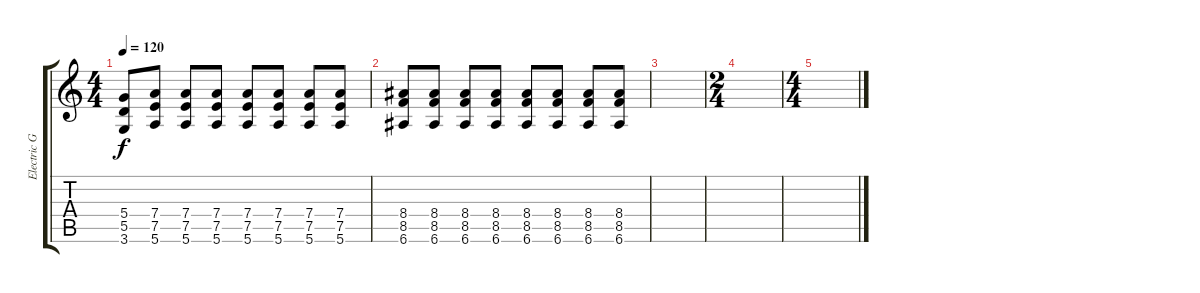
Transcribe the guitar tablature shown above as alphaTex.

\track ("Electric Guitar ( Clean )" "Electric G") {instrument electricguitarclean}
\staff {score tabs}
\tuning (E4 B3 G3 D3 A2 E2) {hide}
\ts (4 4)
\tempo 120
\clef g2
\ks c
(5.4{t} 5.5{t} 3.6{t}).8{dy f} (7.4 7.5 5.6).8 (7.4 7.5 5.6).8 (7.4 7.5 5.6).8 (7.4 7.5 5.6).8 (7.4 7.5 5.6).8 (7.4 7.5 5.6).8 (7.4 7.5 5.6).8 |
(8.4 8.5 6.6).8 (8.4 8.5 6.6).8 (8.4 8.5 6.6).8 (8.4 8.5 6.6).8 (8.4 8.5 6.6).8 (8.4 8.5 6.6).8 (8.4 8.5 6.6).8 (8.4 8.5 6.6).8 |
|
\ts (2 4)
|
\ts (4 4)
